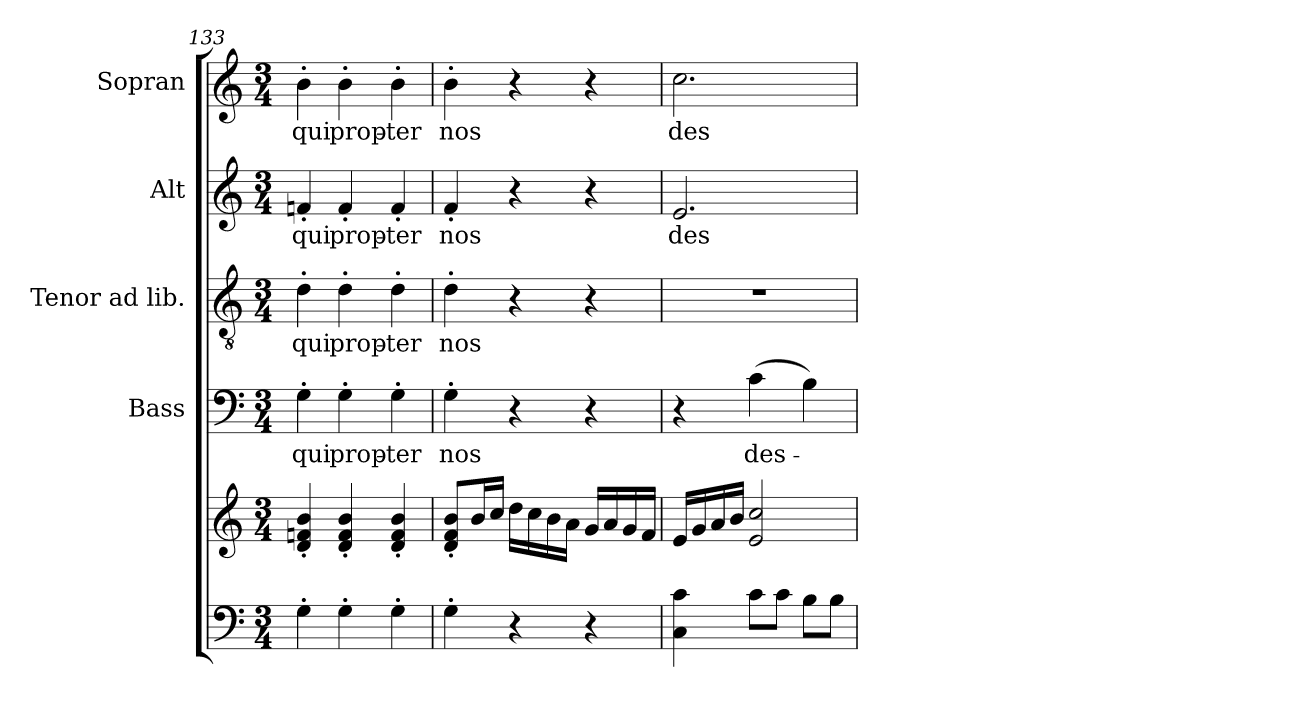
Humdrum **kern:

**kern	**kern	**kern	**text	**kern	**text	**kern	**text	**kern	**text
*part5	*part5	*part4	*part4	*part3	*part3	*part2	*part2	*part1	*part1
*staff6	*staff5	*staff4	*staff4	*staff3	*staff3	*staff2	*staff2	*staff1	*staff1
*	*	*I"Bass	*	*I"Tenor ad lib.	*	*I"Alt	*	*I"Sopran	*
*	*	*I'B.	*	*I'T.	*	*I'A.	*	*I'S.	*
*clefF4	*clefG2	*clefF4	*	*clefGv2	*	*clefG2	*	*clefG2	*
*k[]	*k[]	*k[]	*	*k[]	*	*k[]	*	*k[]	*
*C:	*C:	*C:	*	*C:	*	*C:	*	*C:	*
*M3/4	*M3/4	*M3/4	*	*M3/4	*	*M3/4	*	*M3/4	*
=133	=133	=133	=133	=133	=133	=133	=133	=133	=133
!	!	!	!LO:LY:b	!	!LO:LY:b	!	!LO:LY:b	!	!LO:LY:b
4G'>\	4d/'< 4fn/'< 4b/'<	4G'>\	qui	4d'>\	qui	4fn'</	qui	4b'>\	qui
!	!	!	!LO:LY:b	!	!LO:LY:b	!	!LO:LY:b	!	!LO:LY:b
4G'>\	4d/'< 4f/'< 4b/'<	4G'>\	prop-	4d'>\	prop-	4f'</	prop-	4b'>\	prop-
!	!	!	!LO:LY:b	!	!LO:LY:b	!	!LO:LY:b	!	!LO:LY:b
4G'>\	4d/'< 4f/'< 4b/'<	4G'>\	-ter	4d'>\	-ter	4f'</	-ter	4b'>\	-ter
!!LO:PB:g=z
=134	=134	=134	=134	=134	=134	=134	=134	=134	=134
!	!	!	!LO:LY:b	!	!LO:LY:b	!	!LO:LY:b	!	!LO:LY:b
4G'>\	8d/'< 8f/'< 8b/'<L	4G'>\	nos	4d'>\	nos	4f'</	nos	4b'>\	nos
.	16b/L	.	.	.	.	.	.	.	.
.	16cc/JJ	.	.	.	.	.	.	.	.
4r	16dd\LL	4r	.	4r	.	4r	.	4r	.
.	16cc\	.	.	.	.	.	.	.	.
.	16b\	.	.	.	.	.	.	.	.
.	16a\JJ	.	.	.	.	.	.	.	.
4r	16g/LL	4r	.	4r	.	4r	.	4r	.
.	16a/	.	.	.	.	.	.	.	.
.	16g/	.	.	.	.	.	.	.	.
.	16f/JJ	.	.	.	.	.	.	.	.
=135	=135	=135	=135	=135	=135	=135	=135	=135	=135
!	!	!	!	!	!	!	!LO:LY:b	!	!LO:LY:b
4C\ 4c\	16e/LL	4r	.	2.r	.	2.e/	des-	2.cc\	des-
.	16g/	.	.	.	.	.	.	.	.
.	16a/	.	.	.	.	.	.	.	.
.	16b/JJ	.	.	.	.	.	.	.	.
!	!	!	!LO:LY:b	!	!	!	!	!	!
8c\L	2e/ 2cc/	(>4c\	des-	.	.	.	.	.	.
8c\J	.	.	.	.	.	.	.	.	.
8B\L	.	4B\)	.	.	.	.	.	.	.
8B\J	.	.	.	.	.	.	.	.	.
=	=	=	=	=	=	=	=	=	=
*-	*-	*-	*-	*-	*-	*-	*-	*-	*-
